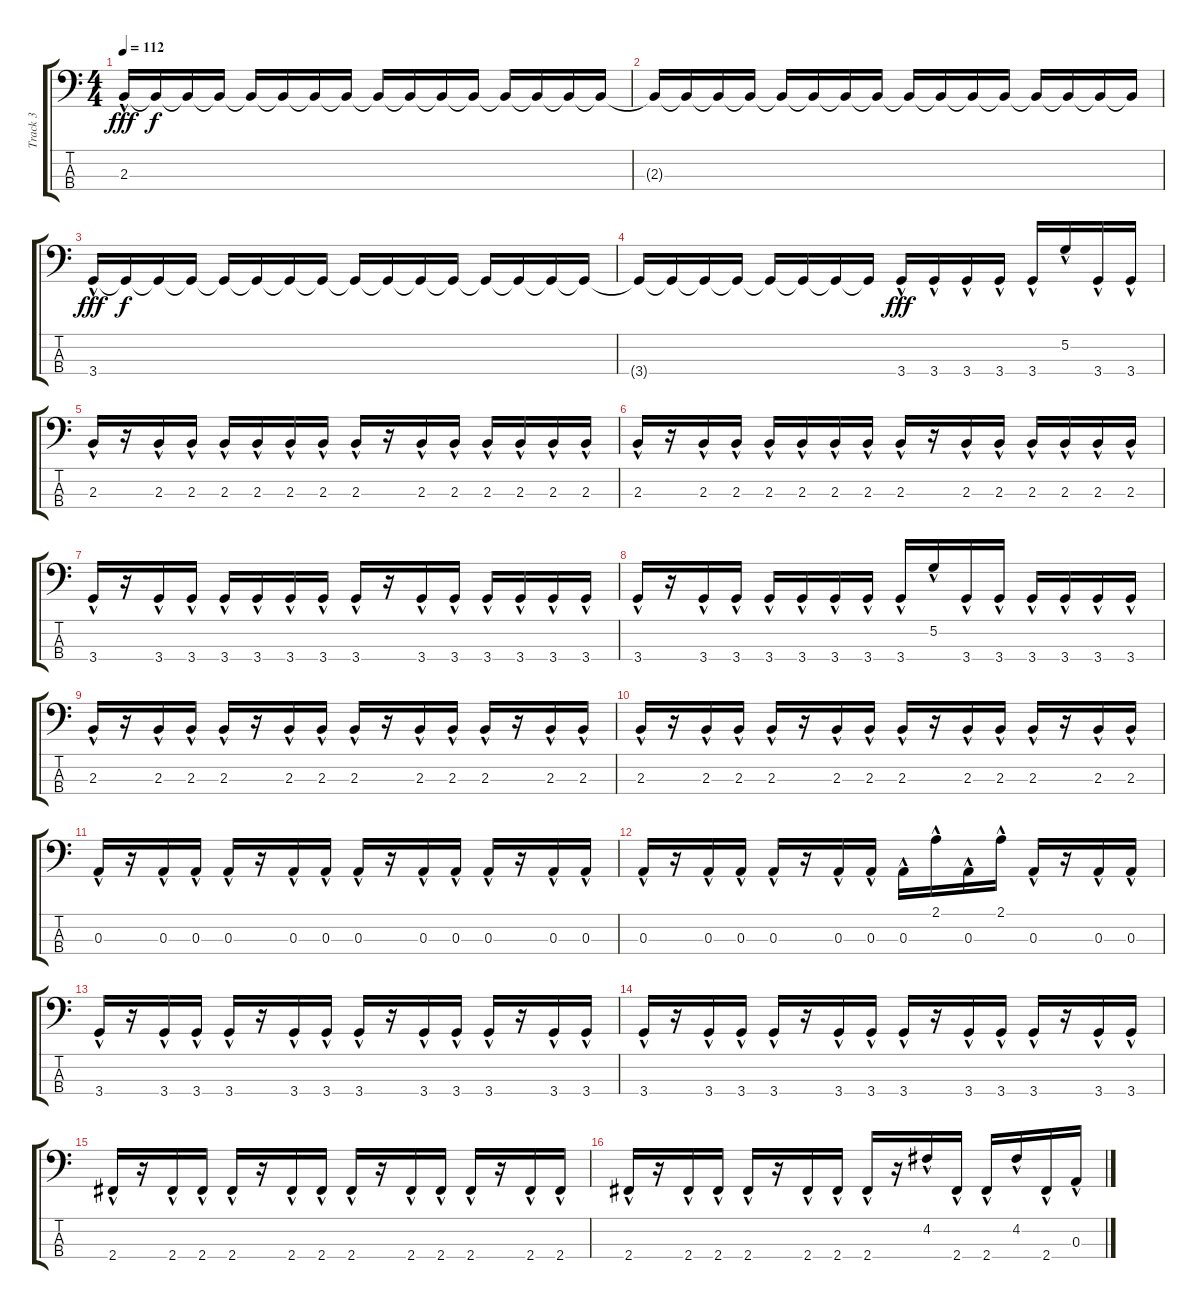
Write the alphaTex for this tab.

\track ("Track 3" "Track 3") {instrument slapbass2}
\staff {score tabs}
\tuning (G2 D2 A1 E1) {hide}
\ts (4 4)
\tempo 112
\clef f4
\ks c
2.3{hac}.16{dy fff} 2.3{t}.16{dy f} 2.3{t}.16 2.3{t}.16 2.3{t}.16 2.3{t}.16 2.3{t}.16 2.3{t}.16 2.3{t}.16 2.3{t}.16 2.3{t}.16 2.3{t}.16 2.3{t}.16 2.3{t}.16 2.3{t}.16 2.3{t}.16 |
2.3{t}.16 2.3{t}.16 2.3{t}.16 2.3{t}.16 2.3{t}.16 2.3{t}.16 2.3{t}.16 2.3{t}.16 2.3{t}.16 2.3{t}.16 2.3{t}.16 2.3{t}.16 2.3{t}.16 2.3{t}.16 2.3{t}.16 2.3{t}.16 |
3.4{hac}.16{dy fff} 3.4{t}.16{dy f} 3.4{t}.16 3.4{t}.16 3.4{t}.16 3.4{t}.16 3.4{t}.16 3.4{t}.16 3.4{t}.16 3.4{t}.16 3.4{t}.16 3.4{t}.16 3.4{t}.16 3.4{t}.16 3.4{t}.16 3.4{t}.16 |
3.4{t}.16 3.4{t}.16 3.4{t}.16 3.4{t}.16 3.4{t}.16 3.4{t}.16 3.4{t}.16 3.4{t}.16 3.4{hac}.16{dy fff} 3.4{hac}.16 3.4{hac}.16 3.4{hac}.16 3.4{hac}.16 5.2{hac}.16 3.4{hac}.16 3.4{hac}.16 |
2.3{hac}.16 r.16 2.3{hac}.16 2.3{hac}.16 2.3{hac}.16 2.3{hac}.16 2.3{hac}.16 2.3{hac}.16 2.3{hac}.16 r.16 2.3{hac}.16 2.3{hac}.16 2.3{hac}.16 2.3{hac}.16 2.3{hac}.16 2.3{hac}.16 |
2.3{hac}.16 r.16 2.3{hac}.16 2.3{hac}.16 2.3{hac}.16 2.3{hac}.16 2.3{hac}.16 2.3{hac}.16 2.3{hac}.16 r.16 2.3{hac}.16 2.3{hac}.16 2.3{hac}.16 2.3{hac}.16 2.3{hac}.16 2.3{hac}.16 |
3.4{hac}.16 r.16 3.4{hac}.16 3.4{hac}.16 3.4{hac}.16 3.4{hac}.16 3.4{hac}.16 3.4{hac}.16 3.4{hac}.16 r.16 3.4{hac}.16 3.4{hac}.16 3.4{hac}.16 3.4{hac}.16 3.4{hac}.16 3.4{hac}.16 |
3.4{hac}.16 r.16 3.4{hac}.16 3.4{hac}.16 3.4{hac}.16 3.4{hac}.16 3.4{hac}.16 3.4{hac}.16 3.4{hac}.16 5.2{hac}.16 3.4{hac}.16 3.4{hac}.16 3.4{hac}.16 3.4{hac}.16 3.4{hac}.16 3.4{hac}.16 |
2.3{hac}.16 r.16 2.3{hac}.16 2.3{hac}.16 2.3{hac}.16 r.16 2.3{hac}.16 2.3{hac}.16 2.3{hac}.16 r.16 2.3{hac}.16 2.3{hac}.16 2.3{hac}.16 r.16 2.3{hac}.16 2.3{hac}.16 |
2.3{hac}.16 r.16 2.3{hac}.16 2.3{hac}.16 2.3{hac}.16 r.16 2.3{hac}.16 2.3{hac}.16 2.3{hac}.16 r.16 2.3{hac}.16 2.3{hac}.16 2.3{hac}.16 r.16 2.3{hac}.16 2.3{hac}.16 |
0.3{hac}.16 r.16 0.3{hac}.16 0.3{hac}.16 0.3{hac}.16 r.16 0.3{hac}.16 0.3{hac}.16 0.3{hac}.16 r.16 0.3{hac}.16 0.3{hac}.16 0.3{hac}.16 r.16 0.3{hac}.16 0.3{hac}.16 |
0.3{hac}.16 r.16 0.3{hac}.16 0.3{hac}.16 0.3{hac}.16 r.16 0.3{hac}.16 0.3{hac}.16 0.3{hac}.16 2.1{hac}.16 0.3{hac}.16 2.1{hac}.16 0.3{hac}.16 r.16 0.3{hac}.16 0.3{hac}.16 |
3.4{hac}.16 r.16 3.4{hac}.16 3.4{hac}.16 3.4{hac}.16 r.16 3.4{hac}.16 3.4{hac}.16 3.4{hac}.16 r.16 3.4{hac}.16 3.4{hac}.16 3.4{hac}.16 r.16 3.4{hac}.16 3.4{hac}.16 |
3.4{hac}.16 r.16 3.4{hac}.16 3.4{hac}.16 3.4{hac}.16 r.16 3.4{hac}.16 3.4{hac}.16 3.4{hac}.16 r.16 3.4{hac}.16 3.4{hac}.16 3.4{hac}.16 r.16 3.4{hac}.16 3.4{hac}.16 |
2.4{hac}.16 r.16 2.4{hac}.16 2.4{hac}.16 2.4{hac}.16 r.16 2.4{hac}.16 2.4{hac}.16 2.4{hac}.16 r.16 2.4{hac}.16 2.4{hac}.16 2.4{hac}.16 r.16 2.4{hac}.16 2.4{hac}.16 |
2.4{hac}.16 r.16 2.4{hac}.16 2.4{hac}.16 2.4{hac}.16 r.16 2.4{hac}.16 2.4{hac}.16 2.4{hac}.16 r.16 4.2{hac}.16 2.4{hac}.16 2.4{hac}.16 4.2{hac}.16 2.4{hac}.16 0.3{hac}.16
